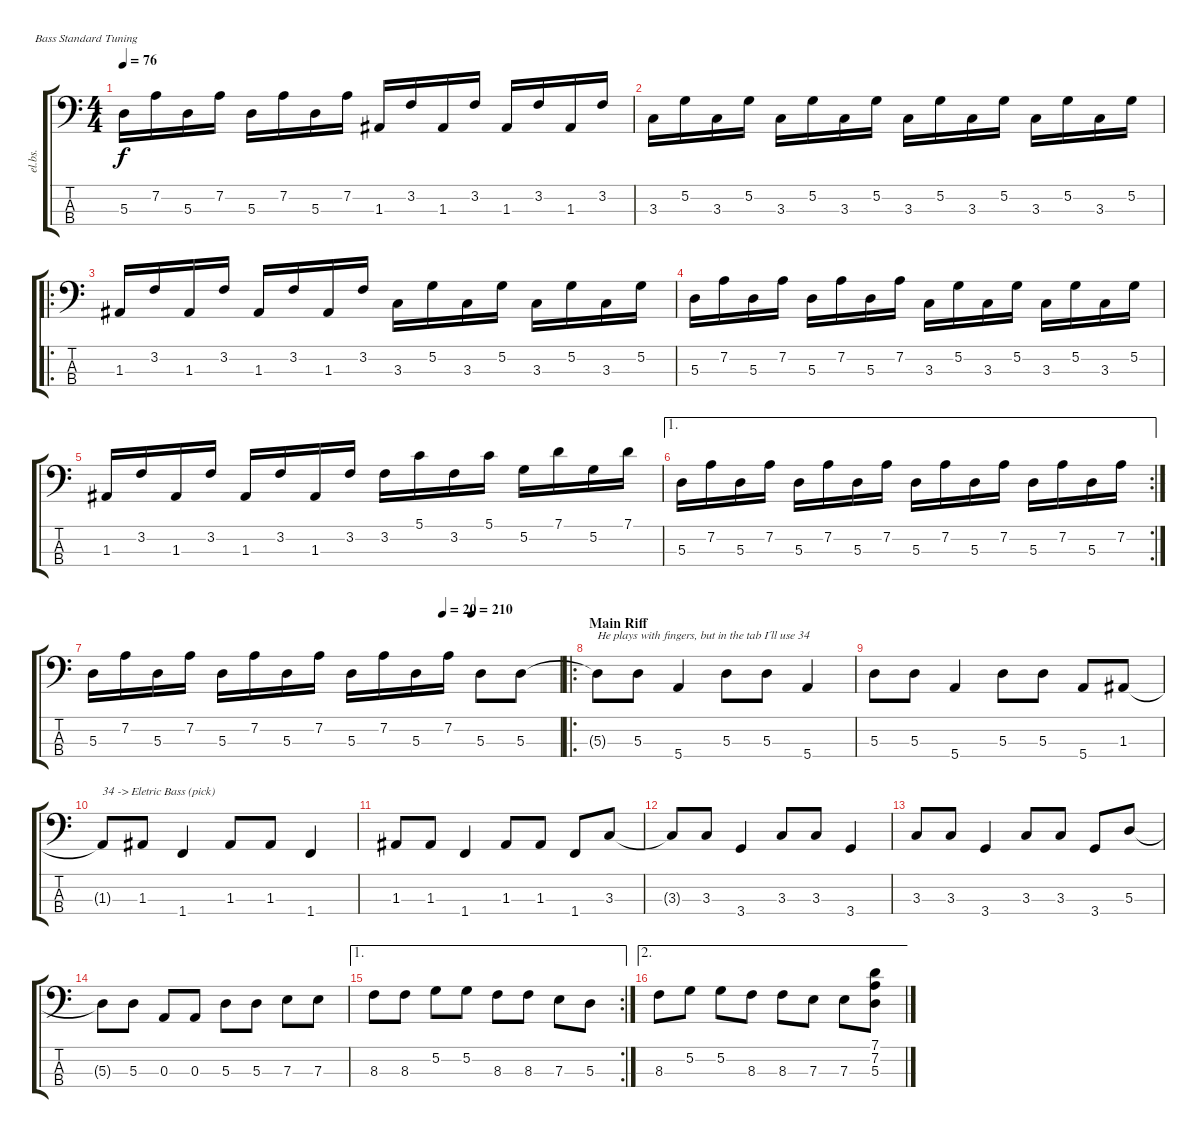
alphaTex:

\defaultSystemsLayout 4
\bracketExtendMode groupsimilarinstruments
\otherSystemsTrackNameOrientation horizontal
\track ("Steve Harris" "el.bs.") {instrument electricbasspick}
\staff {score tabs}
\tuning (G2 D2 A1 E1)
\ts (4 4)
\tempo 76
\clef f4
\ks c
5.3.16{dy f} 7.2.16 5.3.16 7.2.16 5.3.16 7.2.16 5.3.16 7.2.16 1.3{acc #}.16 3.2.16 1.3{acc #}.16 3.2.16 1.3{acc #}.16 3.2.16 1.3{acc #}.16 3.2.16 |
3.3.16 5.2.16 3.3.16 5.2.16 3.3.16 5.2.16 3.3.16 5.2.16 3.3.16 5.2.16 3.3.16 5.2.16 3.3.16 5.2.16 3.3.16 5.2.16 |
\ro
1.3{acc #}.16 3.2.16 1.3{acc #}.16 3.2.16 1.3{acc #}.16 3.2.16 1.3{acc #}.16 3.2.16 3.3.16 5.2.16 3.3.16 5.2.16 3.3.16 5.2.16 3.3.16 5.2.16 |
5.3.16 7.2.16 5.3.16 7.2.16 5.3.16 7.2.16 5.3.16 7.2.16 3.3.16 5.2.16 3.3.16 5.2.16 3.3.16 5.2.16 3.3.16 5.2.16 |
1.3{acc #}.16 3.2.16 1.3{acc #}.16 3.2.16 1.3{acc #}.16 3.2.16 1.3{acc #}.16 3.2.16 3.2.16 5.1.16 3.2.16 5.1.16 5.2.16 7.1.16 5.2.16 7.1.16 |
\ae 1
\rc 2
5.3.16 7.2.16 5.3.16 7.2.16 5.3.16 7.2.16 5.3.16 7.2.16 5.3.16 7.2.16 5.3.16 7.2.16 5.3.16 7.2.16 5.3.16 7.2.16 |
\tempo (20 0.75)
\tempo (210 0.8125)
5.3.16 7.2.16 5.3.16 7.2.16 5.3.16 7.2.16 5.3.16 7.2.16 5.3.16 7.2.16 5.3.16 7.2.16 5.3.8 5.3.8 |
\ro
\section ("" "Main Riff")
5.3{t}.8{txt "He plays with fingers, but in the tab I´ll use 34" instrument electricbasspick} 5.3.8 5.4.4 5.3.8 5.3.8 5.4.4 |
5.3.8 5.3.8 5.4.4 5.3.8 5.3.8 5.4.8 1.3{acc #}.8 |
1.3{t acc #}.8{txt "34 -> Eletric Bass (pick)"} 1.3{acc #}.8 1.4.4 1.3{acc #}.8 1.3{acc #}.8 1.4.4 |
1.3{acc #}.8 1.3{acc #}.8 1.4.4 1.3{acc #}.8 1.3{acc #}.8 1.4.8 3.3.8 |
3.3{t}.8 3.3.8 3.4.4 3.3.8 3.3.8 3.4.4 |
3.3.8 3.3.8 3.4.4 3.3.8 3.3.8 3.4.8 5.3.8 |
5.3{t}.8 5.3.8 0.3.8 0.3.8 5.3.8 5.3.8 7.3.8 7.3.8 |
\ae 1
\rc 2
8.3.8 8.3.8 5.2.8 5.2.8 8.3.8 8.3.8 7.3.8 5.3.8 |
\ae 2
8.3.8 5.2.8 5.2.8 8.3.8 8.3.8 7.3.8 7.3.8 (7.1 7.2 5.3).8
